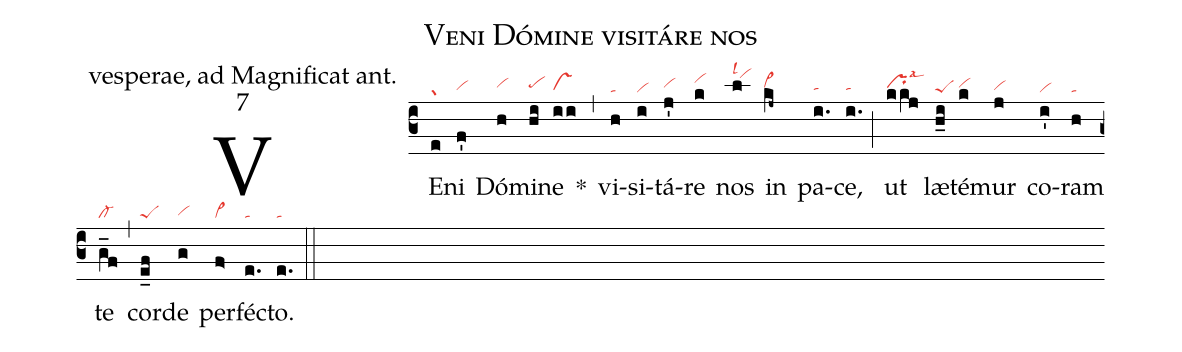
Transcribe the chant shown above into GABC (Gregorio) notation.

name: Veni Dómine visitáre nos;
office-part: vesperae, ad Magnificat ant.;
mode: 7;
nabc-lines: 1;
%%
(c3)
VE(e|gr)ni(f'|vihg) Dó(h|vihh)mi(hi|pehh)ne(ii|vshg) *(,)
vi(h|ta)si(i|vi)tá(j'|vihh)re(k|vihj) nos(l|vihllsl1) in(kj~|vi>hh) pa(i.|tahg)ce,(i.|tahg) (;)
ut(k/kj|prhhlsal3) læ(h_i|peS)té(k|vihh)mur(j|vihg) co(i'|vi)ram(h|ta) te(g_f|cl-) (,)
cor(e_f|peS)de(g|vihg) per(f>|vi>)féc(e.|ta)to.(e.|ta) (::)
